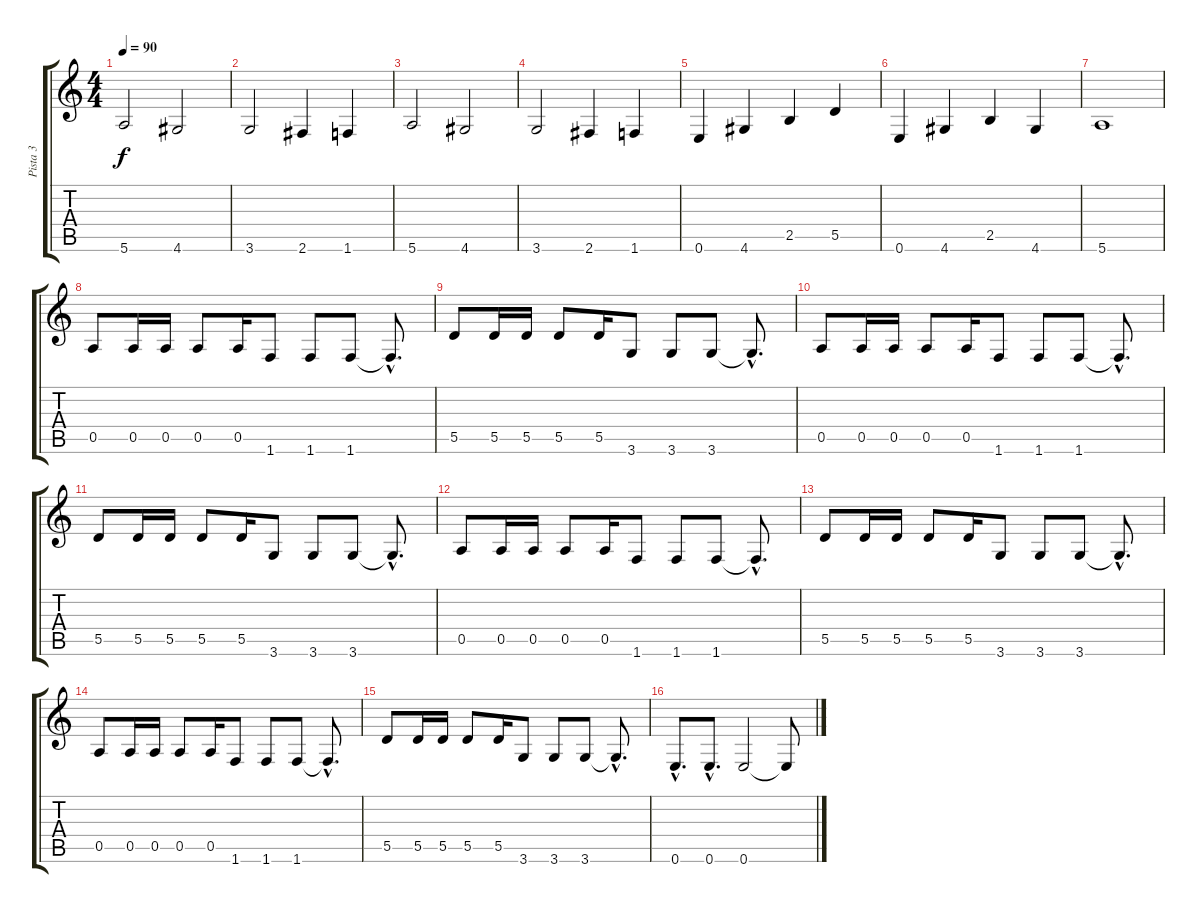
\track ("Pista 3" "Pista 3") {instrument electricbassfinger}
\staff {score tabs}
\tuning (E4 B3 G3 D3 A2 E2) {hide}
\ts (4 4)
\tempo 90
\clef g2
\ks c
5.6.2{dy f instrument electricbassfinger} 4.6.2 |
3.6.2 2.6.4 1.6.4 |
5.6.2 4.6.2 |
3.6.2 2.6.4 1.6.4 |
0.6.4 4.6.4 2.5.4 5.5.4 |
0.6.4 4.6.4 2.5.4 4.6.4 |
5.6.1 |
0.5.8 0.5.16 0.5.16 0.5.8 0.5.16 1.6.8 1.6.8 1.6.8 1.6{hac t}.8{d} |
5.5.8 5.5.16 5.5.16 5.5.8 5.5.16 3.6.8 3.6.8 3.6.8 3.6{hac t}.8{d} |
0.5.8 0.5.16 0.5.16 0.5.8 0.5.16 1.6.8 1.6.8 1.6.8 1.6{hac t}.8{d} |
5.5.8 5.5.16 5.5.16 5.5.8 5.5.16 3.6.8 3.6.8 3.6.8 3.6{hac t}.8{d} |
0.5.8 0.5.16 0.5.16 0.5.8 0.5.16 1.6.8 1.6.8 1.6.8 1.6{hac t}.8{d} |
5.5.8 5.5.16 5.5.16 5.5.8 5.5.16 3.6.8 3.6.8 3.6.8 3.6{hac t}.8{d} |
0.5.8 0.5.16 0.5.16 0.5.8 0.5.16 1.6.8 1.6.8 1.6.8 1.6{hac t}.8{d} |
5.5.8 5.5.16 5.5.16 5.5.8 5.5.16 3.6.8 3.6.8 3.6.8 3.6{hac t}.8{d} |
0.6{hac}.8{d} 0.6{hac}.8{d} 0.6.2 0.6{t}.8
